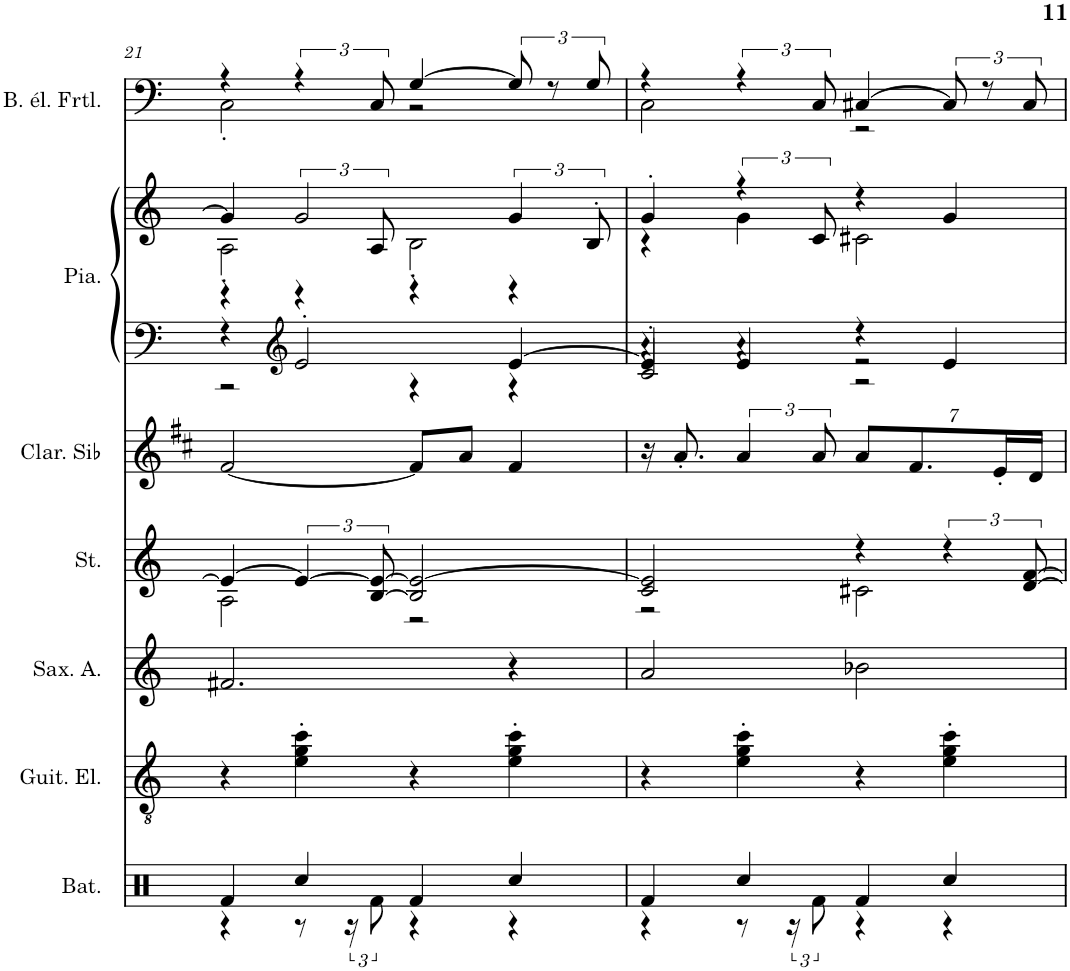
**kern	**kern	**kern	**kern	**kern	**kern	**kern	**kern
*part7	*part6	*part5	*part4	*part3	*part2	*part2	*part1
*staff8	*staff7	*staff6	*staff5	*staff4	*staff3	*staff2	*staff1
*I"Batterie	*I"Guitare électrique	*I"Saxophone Alto	*I"Cordes	*I"Clarinette en Sib	*I"Piano	*	*I"Basse électrique fretless
*I'Bat.	*I'Guit. El.	*I'Sax. A.	*	*I'Clar. Sib	*I'Pia.	*	*I'B. él. Frtl.
!!LO:PB:g=z
*clefX	*clefGv2	*clefG2	*clefG2	*clefG2	*clefF4	*clefG2	*clefF4
*	*	*Trd5c9	*	*Trd1c2	*	*	*Trd7c12
*k[]	*k[]	*k[]	*k[]	*k[f#c#]	*k[]	*k[]	*k[]
*M4/4	*M4/4	*M4/4	*M4/4	*M4/4	*M4/4	*M4/4	*M4/4
=21	=21	=21	=21	=21	=21	=21	=21
*^	*	*	*^	*	*^	*^	*^
*	*	*	*	*	*	*	*	*	*	*^	*	*
4Rf/	4r	4r	2.f#X/	4e/_	2A\	[2f#/	4r	2r	4g/]	2A'\	4r	4r	2C'\
*	*	*	*	*	*	*	*clefG2	*	*	*	*	*	*
4Rcc/	8r	4e\' 4g\' 4cc\'	.	6e/_	.	.	2e'/	.	2g/	.	6r	6r	.
.	24r	.	.	.	.	.	.	.	.	.	.	.	.
.	12Rf\	.	.	[12B/ 12e/_	.	.	.	.	.	.	12A/	12C/	.
4Rf/	4r	4r	.	2B/] 2e/_	2r	8f#/L]	.	4r	.	2B'\	4r	[4G/	2r
.	.	.	.	.	.	8a/J	.	.	.	.	.	.	.
4Rcc/	4r	4e\' 4g\' 4cc\'	4r	.	.	4f#/	[4e/	4r	4g/	.	6r	12G/]	.
.	.	.	.	.	.	.	.	.	.	.	.	12r	.
.	.	.	.	.	.	.	.	.	.	.	12B'/	12G/	.
*	*	*	*	*	*	*	*	*	*	*v	*v	*	*
=22	=22	=22	=22	=22	=22	=22	=22	=22	=22	=22	=22	=22
*	*	*	*	*	*	*	*	*^	*	*	*	*
4Rf/	4r	4r	2a/	2c/ 2e/]	2r	16r	4e/]	4r	2c'/	4g'/	4r	4r	2C\
.	.	.	.	.	.	8.a'/	.	.	.	.	.	.	.
4Rcc/	8r	4e\' 4g\' 4cc\'	.	.	.	6a/	4e/	4r	.	6r	4g\	6r	.
.	24r	.	.	.	.	.	.	.	.	.	.	.	.
.	12Rf\	.	.	.	.	12a/	.	.	.	12c/	.	12C/	.
*	*	*	*	*	*	*Xbrackettup	*	*	*	*	*	*	*
4Rf/	4r	4r	2b-X\	4r	2c#X\	7a/L	4r	2r	2r	4r	2c#X\	[4C#X/	2r
.	.	.	.	.	.	7.f#/	.	.	.	.	.	.	.
4Rcc/	4r	4e\' 4g\' 4cc\'	.	6r	.	.	4e/	.	.	4g/	.	12C#/]	.
.	.	.	.	.	.	.	.	.	.	.	.	12r	.
.	.	.	.	.	.	14e'/L	.	.	.	.	.	.	.
.	.	.	.	[12d/ [12f/	.	.	.	.	.	.	.	12C#/	.
.	.	.	.	.	.	14d/JJ	.	.	.	.	.	.	.
*	*	*	*	*	*	*	*v	*v	*v	*	*	*v	*v
*v	*v	*	*	*v	*v	*	*	*v	*v	*
=	=	=	=	=	=	=	=
*-	*-	*-	*-	*-	*-	*-	*-
